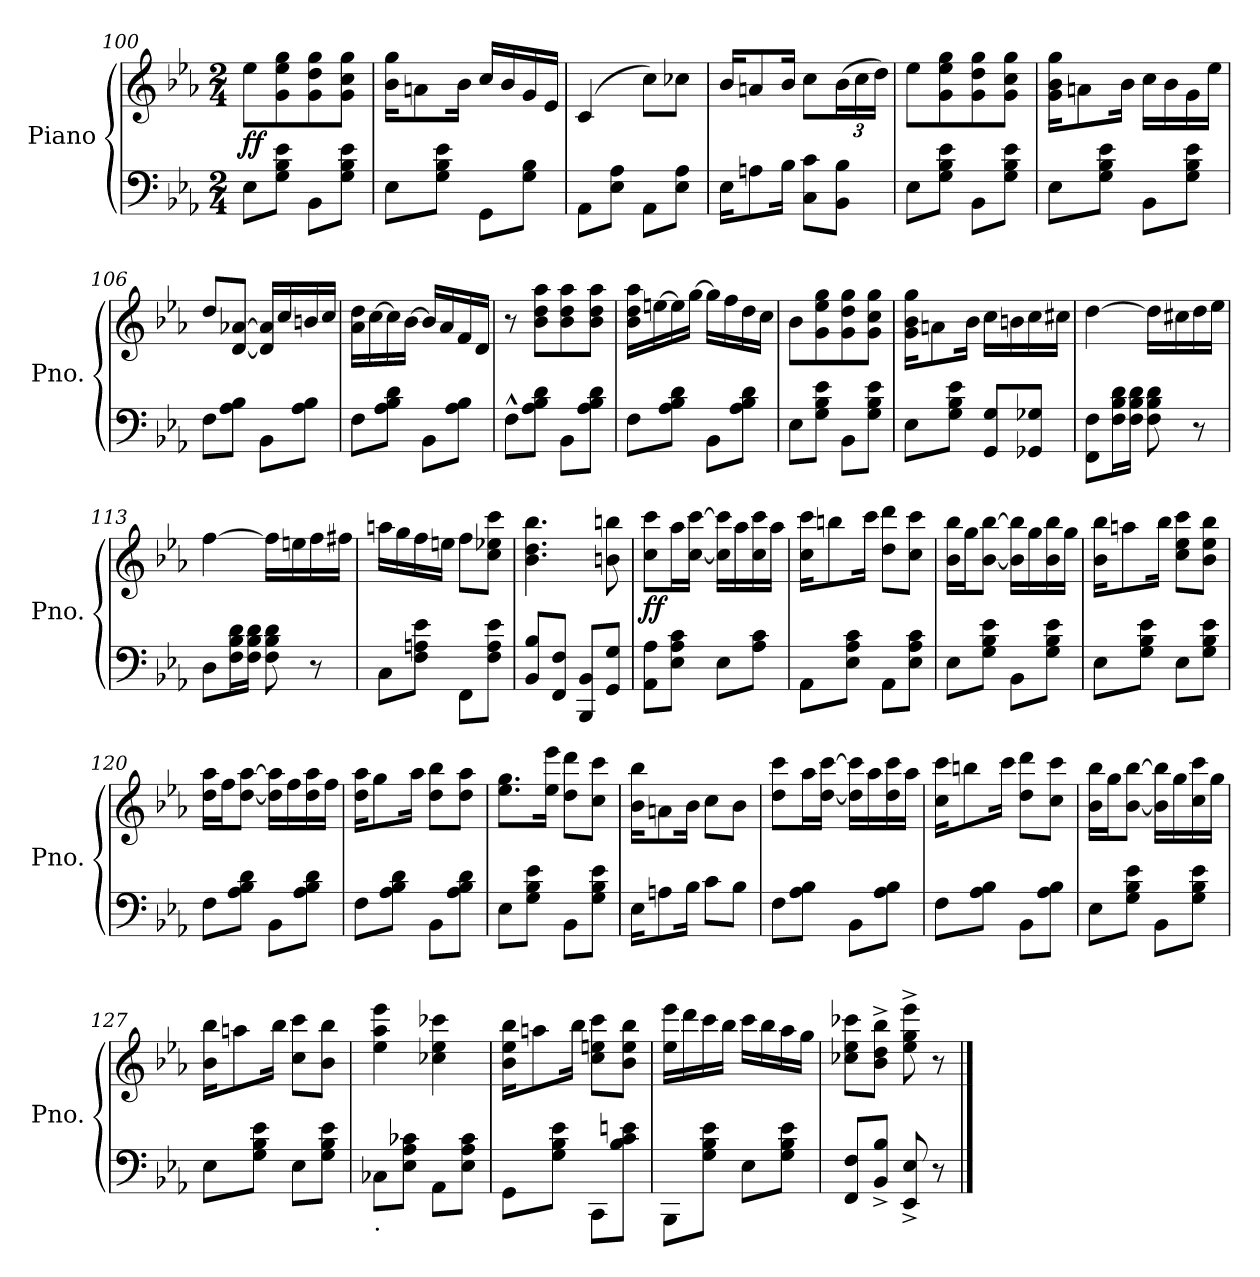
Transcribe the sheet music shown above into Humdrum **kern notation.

**kern	**kern	**dynam
*part1	*part1	*part1
*staff2	*staff1	*staff1/2
*I"Piano	*	*
*I'Pno.	*	*
*clefF4	*clefG2	*
*k[b-e-a-]	*k[b-e-a-]	*
*M2/4	*M2/4	*
=100	=100	=100
!	!	!LO:DY:b
8E-\L	8ee-\L	ff
8G\ 8B-\ 8e-\J	8g\ 8ee-\ 8gg\	.
8BB-\L	8g\ 8dd\ 8gg\	.
8G\ 8B-\ 8e-\J	8g\ 8cc\ 8gg\J	.
=101	=101	=101
8E-\L	16b-\ 16gg\KL	.
.	8an\	.
8G\ 8B-\ 8e-\J	.	.
.	16b-\Jk	.
8GG\L	16cc/LL	.
.	16b-/	.
8G\ 8B-\J	16g/	.
.	16e-/JJ	.
=102	=102	=102
8AA-\L	(>4c/	.
8E-\ 8A-\J	.	.
8AA-\L	8cc\L)	.
8E-\ 8A-\J	8cc-X\J	.
=103	=103	=103
16E-\KL	16b-/KL	.
8An\	8an/	.
16B-\Jk	16b-/Jk	.
8C\ 8c\L	8cc\L	.
*	*Xbrackettup	*
8BB-\ 8B-\J	(>24b-\L	.
.	24cc\	.
.	24dd\JJ)	.
=104	=104	=104
8E-\L	8ee-\L	.
8G\ 8B-\ 8e-\J	8g\ 8ee-\ 8gg\	.
8BB-\L	8g\ 8dd\ 8gg\	.
8G\ 8B-\ 8e-\J	8g\ 8cc\ 8gg\J	.
!!LO:LB:g=z
=105	=105	=105
8E-\L	16g\ 16b-\ 16gg\KL	.
.	8an\	.
8G\ 8B-\ 8e-\J	.	.
.	16b-\Jk	.
8BB-\L	16cc\LL	.
.	16b-\	.
8G\ 8B-\ 8e-\J	16g\	.
.	16ee-\JJ	.
=106	=106	=106
8F\L	8dd/L	.
8A-\ 8B-\J	[8d/ [8a-X/J	.
8BB-\L	16d/] 16a-/]LL	.
.	16cc/	.
8A-\ 8B-\J	16bn/	.
.	16cc/JJ	.
=107	=107	=107
8F\L	16a-\ 16dd\LL	.
.	[16cc\	.
8A-\ 8B-\ 8d\J	16cc\]	.
.	[16b-\JJ	.
8BB-\L	16b-/LL]	.
.	16a-/	.
8A-\ 8B-\J	16f/	.
.	16d/JJ	.
=108	=108	=108
8F^^\L	8r	.
8A-\ 8B-\ 8d\J	8b-\ 8dd\ 8aa-\L	.
8BB-\L	8b-\ 8dd\ 8aa-\	.
8A-\ 8B-\ 8d\J	8b-\ 8dd\ 8aa-\J	.
=109	=109	=109
8F\L	16b-\ 16dd\ 16aa-\LL	.
.	[16een\	.
8A-\ 8B-\ 8d\J	16ee\]	.
.	[16gg\JJ	.
8BB-\L	16gg\LL]	.
.	16ff\	.
8A-\ 8B-\ 8d\J	16dd\	.
.	16cc\JJ	.
=110	=110	=110
8E-\L	8b-\L	.
8G\ 8B-\ 8e-\J	8g\ 8ee-\ 8gg\	.
8BB-\L	8g\ 8dd\ 8gg\	.
8G\ 8B-\ 8e-\J	8g\ 8cc\ 8gg\J	.
=111	=111	=111
8E-\L	16g\ 16b-\ 16gg\KL	.
.	8an\	.
8G\ 8B-\ 8e-\J	.	.
.	16b-\Jk	.
8GG/ 8G/L	16cc\LL	.
.	16bn\	.
8GG-X/ 8G-X/J	16cc\	.
.	16cc#X\JJ	.
!!LO:LB:g=z
=112	=112	=112
8FF\ 8F\L	[4dd\	.
16F\ 16B-\ 16d\L	.	.
16F\ 16B-\ 16d\JJ	.	.
8F\ 8B-\ 8d\	16dd\LL]	.
.	16cc#X\	.
8r	16dd\	.
.	16ee-\JJ	.
=113	=113	=113
8D\L	[4ff\	.
16F\ 16B-\ 16d\L	.	.
16F\ 16B-\ 16d\JJ	.	.
8F\ 8B-\ 8d\	16ff\LL]	.
.	16een\	.
8r	16ff\	.
.	16ff#X\JJ	.
=114	=114	=114
8C\L	16aan\LL	.
.	16gg\	.
8F\ 8An\ 8e-\J	16ff\	.
.	16een\JJ	.
8FF\L	8ff\L	.
8F\ 8A\ 8e-\J	8cc\ 8ee-X\ 8ccc\J	.
=115	=115	=115
8BB-/ 8B-/L	4.b-\ 4.dd\ 4.bb-\	.
8FF/ 8F/J	.	.
8BBB-/ 8BB-/L	.	.
8GG/ 8G/J	8bn\ 8bbn\	.
=116	=116	=116
!	!	!LO:DY:b
8AA-\ 8A-\L	8cc\ 8ccc\L	ff
8E-\ 8A-\ 8c\J	16aa-\L	.
.	[16cc\ [16ccc\JJ	.
8E-\L	16cc\] 16ccc\]LL	.
.	16aa-\	.
8A-\ 8c\J	16cc\ 16ccc\	.
.	16aa-\JJ	.
=117	=117	=117
8AA-\L	16cc\ 16ccc\KL	.
.	8bbn\	.
8E-\ 8A-\ 8c\J	.	.
.	16ccc\Jk	.
8AA-\L	8dd\ 8ddd\L	.
8E-\ 8A-\ 8c\J	8cc\ 8ccc\J	.
=118	=118	=118
8E-\L	16b-\ 16bb-\LL	.
.	16gg\J	.
8G\ 8B-\ 8e-\J	[8b-\ [8bb-\J	.
8BB-\L	16b-\] 16bb-\]LL	.
.	16gg\	.
8G\ 8B-\ 8e-\J	16b-\ 16bb-\	.
.	16gg\JJ	.
!!LO:LB:g=z
=119	=119	=119
8E-\L	16b-\ 16bb-\KL	.
.	8aan\	.
8G\ 8B-\ 8e-\J	.	.
.	16bb-\Jk	.
8E-\L	8cc\ 8ee-\ 8ccc\L	.
8G\ 8B-\ 8e-\J	8b-\ 8ee-\ 8bb-\J	.
=120	=120	=120
8F\L	16dd\ 16aa-\LL	.
.	16ff\J	.
8A-\ 8B-\ 8d\J	[8dd\ [8aa-\J	.
8BB-\L	16dd\] 16aa-\]LL	.
.	16ff\	.
8A-\ 8B-\ 8d\J	16dd\ 16aa-\	.
.	16ff\JJ	.
=121	=121	=121
8F\L	16dd\ 16aa-\KL	.
.	8gg\	.
8A-\ 8B-\ 8d\J	.	.
.	16aa-\Jk	.
8BB-\L	8dd\ 8bb-\L	.
8A-\ 8B-\ 8d\J	8dd\ 8aa-\J	.
=122	=122	=122
8E-\L	8.ee-\ 8.gg\L	.
8G\ 8B-\ 8e-\J	.	.
.	16ee-\ 16eee-\Jk	.
8BB-\L	8dd\ 8ddd\L	.
8G\ 8B-\ 8e-\J	8cc\ 8ccc\J	.
=123	=123	=123
16E-\KL	16b-\ 16bb-\KL	.
8An\	8an\	.
16B-\Jk	16b-\Jk	.
8c\L	8cc\L	.
8B-\J	8b-\J	.
=124	=124	=124
8F\L	8dd\ 8ccc\L	.
8A-\ 8B-\J	16aa-\L	.
.	[16dd\ [16ccc\JJ	.
8BB-\L	16dd\] 16ccc\]LL	.
.	16aa-\	.
8A-\ 8B-\J	16dd\ 16ccc\	.
.	16aa-\JJ	.
!!LO:LB:g=z
=125	=125	=125
8F\L	16cc\ 16ccc\KL	.
.	8bbn\	.
8A-\ 8B-\J	.	.
.	16ccc\Jk	.
8BB-\L	8dd\ 8ddd\L	.
8A-\ 8B-\J	8cc\ 8ccc\J	.
=126	=126	=126
8E-\L	16b-\ 16bb-\LL	.
.	16gg\J	.
8G\ 8B-\ 8e-\J	[8b-\ [8bb-\J	.
8BB-\L	16b-\] 16bb-\]LL	.
.	16gg\	.
8G\ 8B-\ 8e-\J	16cc\ 16ccc\	.
.	16gg\JJ	.
=127	=127	=127
8E-\L	16b-\ 16bb-\KL	.
.	8aan\	.
8G\ 8B-\ 8e-\J	.	.
.	16bb-\Jk	.
8E-\L	8cc\ 8ccc\L	.
8G\ 8B-\ 8e-\J	8b-\ 8bb-\J	.
=128	=128	=128
!LO:TX:b:t=.	!	!
8C-X\L	4ee-\ 4aa-\ 4eee-\	.
8E-\ 8A-\ 8c-X\J	.	.
8AA-\L	4cc-X\ 4ee-\ 4ccc-X\	.
8E-\ 8A-\ 8c-\J	.	.
=129	=129	=129
8GG\L	16b-\ 16ee-\ 16bb-\KL	.
.	8aan\	.
8G\ 8B-\ 8e-\J	.	.
.	16bb-\Jk	.
8CC\L	8cc\ 8een\ 8ccc\L	.
8B-\ 8c\ 8en\J	8b-\ 8ee\ 8bb-\J	.
=130	=130	=130
8BBB-\L	16ee-\ 16eee-\LL	.
.	16ddd\	.
8G\ 8B-\ 8e-\J	16ccc\	.
.	16bb-\JJ	.
8E-\L	16ccc\LL	.
.	16bb-\	.
8G\ 8B-\ 8e-\J	16aa-\	.
.	16gg\JJ	.
=131	=131	=131
8FF/ 8F/L	8cc-X\ 8ee-\ 8ccc-X\L	.
8BB-/^ 8B-/^J	8b-\^ 8dd\^ 8bb-\^J	.
8EE-/^ 8E-/^	8ee-\^ 8gg\^ 8eee-\^	.
8r	8r	.
==	==	==
*-	*-	*-
